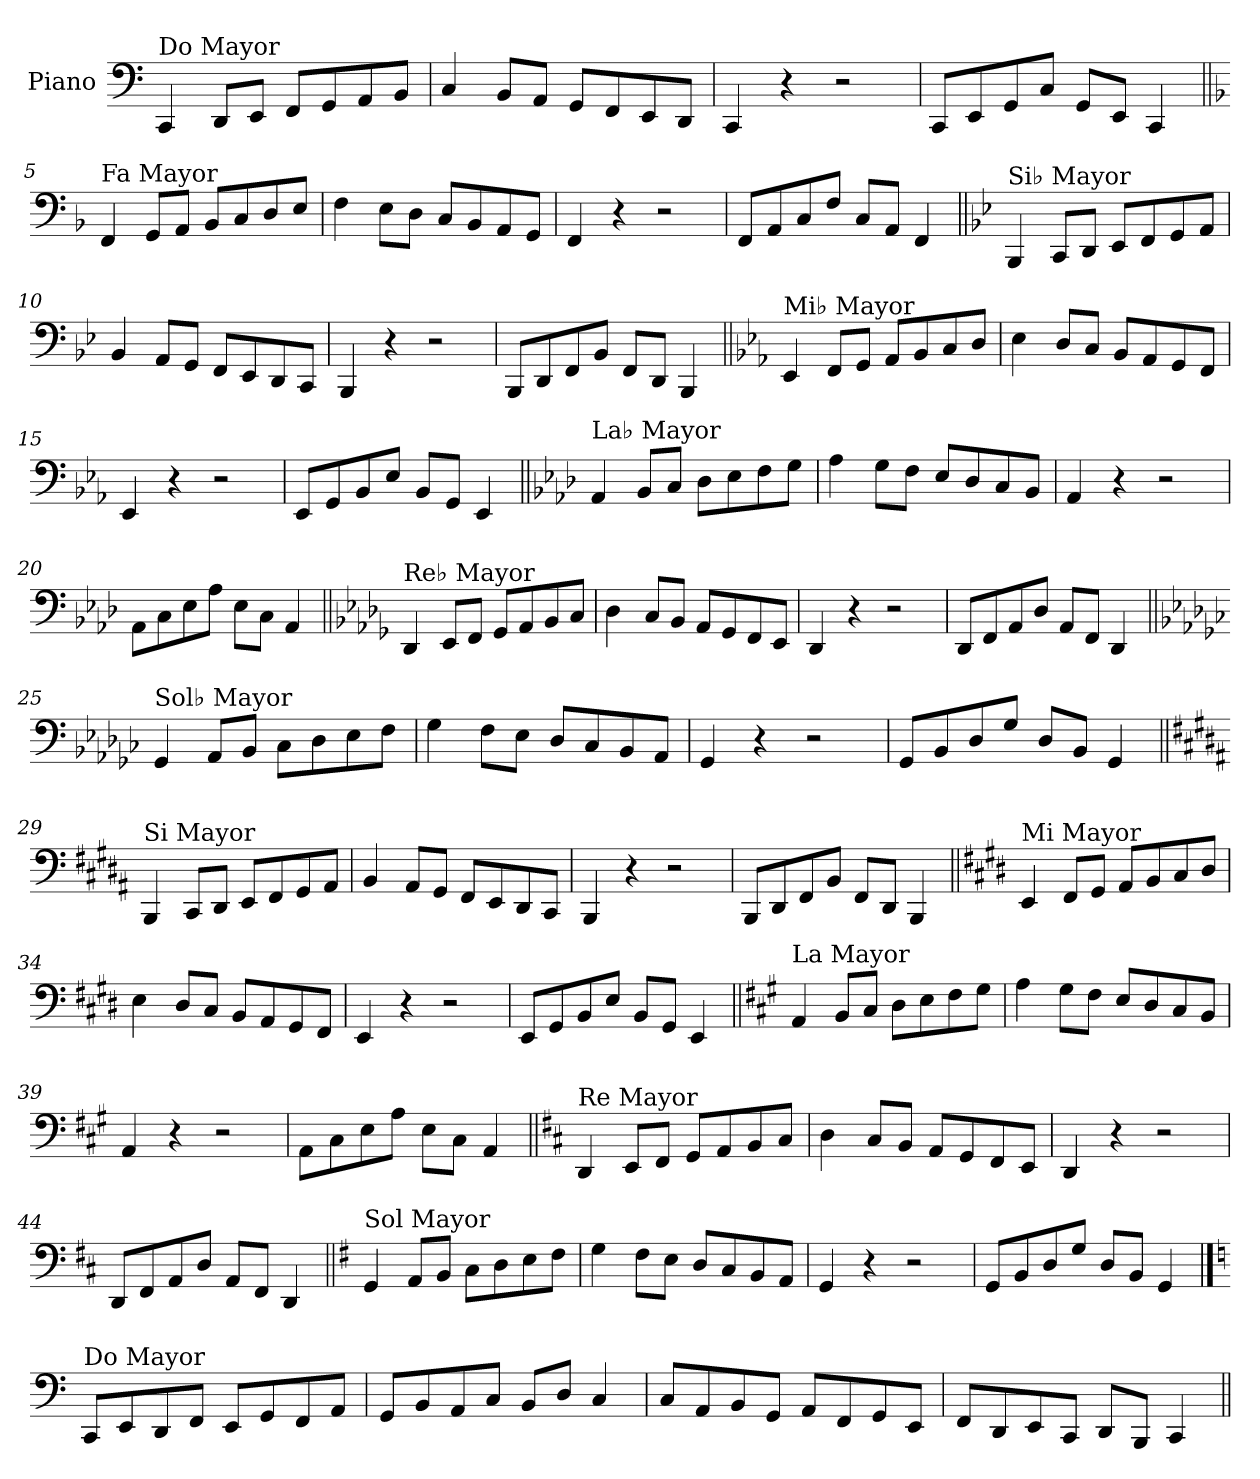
**kern
*part1
*staff1
*I"Piano
*I'Pno.
*clefF4
*k[]
=1
!LO:TX:a:t=Do Mayor
4CC/
8DD/L
8EE/J
8FF/L
8GG/
8AA/
8BB/J
=2
4C/
8BB/L
8AA/J
8GG/L
8FF/
8EE/
8DD/J
=3
4CC/
4r
2r
=4
8CC/L
8EE/
8GG/
8C/J
8GG/L
8EE/J
4CC/
!!LO:LB:g=z
=5||
*k[b-]
!LO:TX:a:t=Fa Mayor
4FF/
8GG/L
8AA/J
8BB-/L
8C/
8D/
8E/J
=6
4F\
8E\L
8D\J
8C/L
8BB-/
8AA/
8GG/J
=7
4FF/
4r
2r
=8
8FF/L
8AA/
8C/
8F/J
8C/L
8AA/J
4FF/
!!LO:LB:g=z
=9||
*k[b-e-]
!LO:TX:a:t=Si♭ Mayor
4BBB-/
8CC/L
8DD/J
8EE-/L
8FF/
8GG/
8AA/J
=10
4BB-/
8AA/L
8GG/J
8FF/L
8EE-/
8DD/
8CC/J
=11
4BBB-/
4r
2r
=12
8BBB-/L
8DD/
8FF/
8BB-/J
8FF/L
8DD/J
4BBB-/
!!LO:LB:g=z
=13||
*k[b-e-a-]
!LO:TX:a:t=Mi♭ Mayor
4EE-/
8FF/L
8GG/J
8AA-/L
8BB-/
8C/
8D/J
=14
4E-\
8D/L
8C/J
8BB-/L
8AA-/
8GG/
8FF/J
=15
4EE-/
4r
2r
=16
8EE-/L
8GG/
8BB-/
8E-/J
8BB-/L
8GG/J
4EE-/
!!LO:LB:g=z
=17||
*k[b-e-a-d-]
!LO:TX:a:t=La♭ Mayor
4AA-/
8BB-/L
8C/J
8D-\L
8E-\
8F\
8G\J
=18
4A-\
8G\L
8F\J
8E-/L
8D-/
8C/
8BB-/J
=19
4AA-/
4r
2r
=20
8AA-\L
8C\
8E-\
8A-\J
8E-\L
8C\J
4AA-/
!!LO:LB:g=z
=21||
*k[b-e-a-d-g-]
!LO:TX:a:t=Re♭ Mayor
4DD-/
8EE-/L
8FF/J
8GG-/L
8AA-/
8BB-/
8C/J
=22
4D-\
8C/L
8BB-/J
8AA-/L
8GG-/
8FF/
8EE-/J
=23
4DD-/
4r
2r
=24
8DD-/L
8FF/
8AA-/
8D-/J
8AA-/L
8FF/J
4DD-/
!!LO:LB:g=z
=25||
*k[b-e-a-d-g-c-]
!LO:TX:a:t=Sol♭ Mayor
4GG-/
8AA-/L
8BB-/J
8C-\L
8D-\
8E-\
8F\J
=26
4G-\
8F\L
8E-\J
8D-/L
8C-/
8BB-/
8AA-/J
=27
4GG-/
4r
2r
=28
8GG-/L
8BB-/
8D-/
8G-/J
8D-/L
8BB-/J
4GG-/
!!LO:LB:g=z
=29||
*k[f#c#g#d#a#]
!LO:TX:a:t=Si Mayor
4BBB/
8CC#/L
8DD#/J
8EE/L
8FF#/
8GG#/
8AA#/J
=30
4BB/
8AA#/L
8GG#/J
8FF#/L
8EE/
8DD#/
8CC#/J
=31
4BBB/
4r
2r
=32
8BBB/L
8DD#/
8FF#/
8BB/J
8FF#/L
8DD#/J
4BBB/
!!LO:LB:g=z
=33||
*k[f#c#g#d#]
!LO:TX:a:t=Mi Mayor
4EE/
8FF#/L
8GG#/J
8AA/L
8BB/
8C#/
8D#/J
=34
4E\
8D#/L
8C#/J
8BB/L
8AA/
8GG#/
8FF#/J
=35
4EE/
4r
2r
=36
8EE/L
8GG#/
8BB/
8E/J
8BB/L
8GG#/J
4EE/
!!LO:LB:g=z
=37||
*k[f#c#g#]
!LO:TX:a:t=La Mayor
4AA/
8BB/L
8C#/J
8D\L
8E\
8F#\
8G#\J
=38
4A\
8G#\L
8F#\J
8E/L
8D/
8C#/
8BB/J
=39
4AA/
4r
2r
=40
8AA\L
8C#\
8E\
8A\J
8E\L
8C#\J
4AA/
!!LO:LB:g=z
=41||
*k[f#c#]
!LO:TX:a:t=Re Mayor
4DD/
8EE/L
8FF#/J
8GG/L
8AA/
8BB/
8C#/J
=42
4D\
8C#/L
8BB/J
8AA/L
8GG/
8FF#/
8EE/J
=43
4DD/
4r
2r
=44
8DD/L
8FF#/
8AA/
8D/J
8AA/L
8FF#/J
4DD/
!!LO:LB:g=z
=45||
*k[f#]
!LO:TX:a:t=Sol Mayor
4GG/
8AA/L
8BB/J
8C\L
8D\
8E\
8F#\J
=46
4G\
8F#\L
8E\J
8D/L
8C/
8BB/
8AA/J
=47
4GG/
4r
2r
=48
8GG/L
8BB/
8D/
8G/J
8D/L
8BB/J
4GG/
!!LO:PB:g=z
==49
*k[]
!LO:TX:a:t=Do Mayor
8CC/L
8EE/
8DD/
8FF/J
8EE/L
8GG/
8FF/
8AA/J
=50
8GG/L
8BB/
8AA/
8C/J
8BB/L
8D/J
4C/
=51
8C/L
8AA/
8BB/
8GG/J
8AA/L
8FF/
8GG/
8EE/J
=52
8FF/L
8DD/
8EE/
8CC/J
8DD/L
8BBB/J
4CC/
=||
*-
